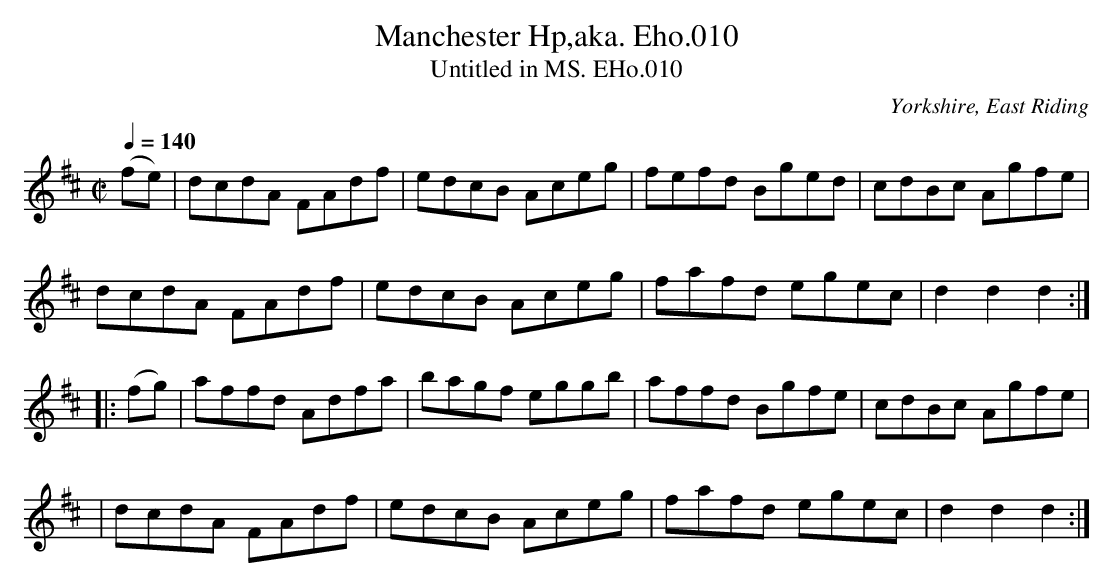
X:1
T:Manchester Hp,aka. Eho.010
T:Untitled in MS. EHo.010
M:C|
L:1/8
Q:1/4=140
O:Yorkshire, East Riding
K:D
(fe)|dcdA FAdf|edcB Aceg|fefd Bged|cdBc Agfe|
dcdA FAdf|edcB Aceg|fafd egec|d2d2d2:|
|:(fg)|affd Adfa|bagf eggb|affd Bgfe|cdBc Agfe|
|dcdA FAdf|edcB Aceg|fafd egec|d2d2d2:|
